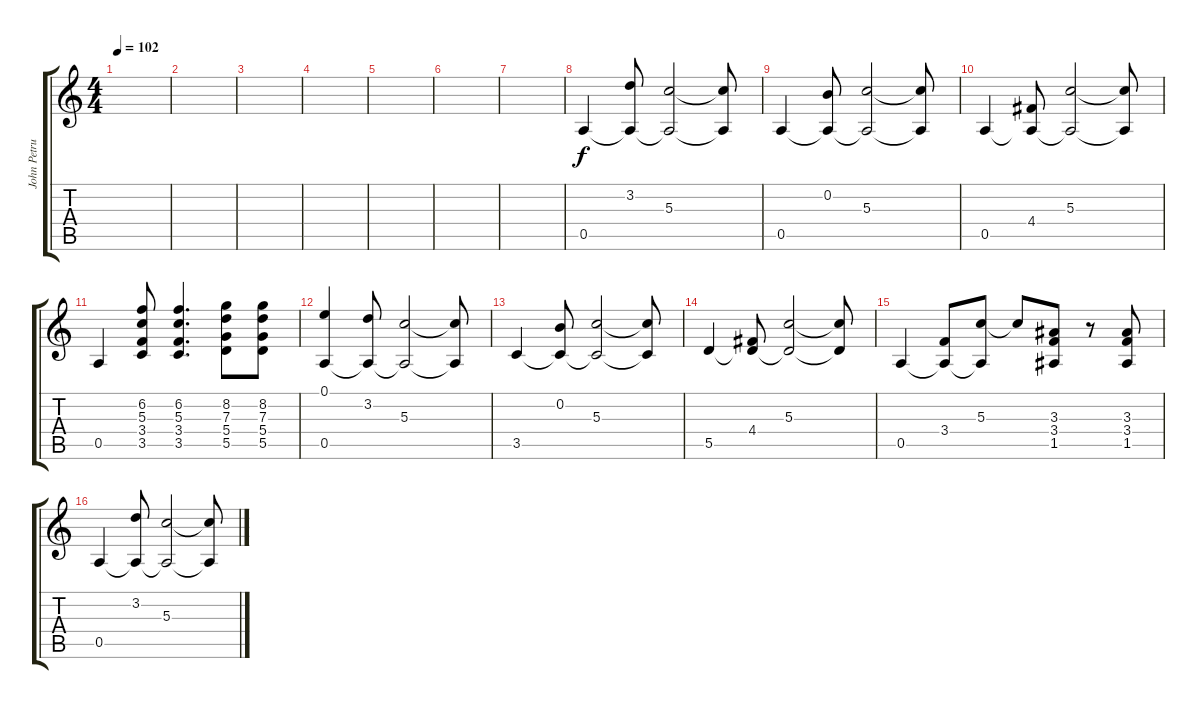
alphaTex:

\track ("John Petrucci Acoustic Guitar" "John Petru") {instrument acousticguitarsteel}
\staff {score tabs}
\tuning (E4 B3 G3 D3 A2 E2) {hide}
\ts (4 4)
\tempo 102
\clef g2
\ks c
|
|
|
|
|
|
|
0.5.4{volume 13} (3.2 0.5{t}).8 (5.3 0.5{t}).2 (5.3{t} 0.5{t}).8 |
0.5.4 (0.2 0.5{t}).8 (5.3 0.5{t}).2 (5.3{t} 0.5{t}).8 |
0.5.4 (4.4 0.5{t}).8 (5.3 0.5{t}).2 (5.3{t} 0.5{t}).8 |
0.5.4 (6.2 5.3 3.4 3.5).8 (6.2 5.3 3.4 3.5).4{d} (8.2 7.3 5.4 5.5).8 (8.2 7.3 5.4 5.5).8 |
(0.1 0.5).4 (3.2 0.5{t}).8 (5.3 0.5{t}).2 (5.3{t} 0.5{t}).8 |
3.5.4 (0.2 3.5{t}).8 (5.3 3.5{t}).2 (5.3{t} 3.5{t}).8 |
5.5.4 (4.4 5.5{t}).8 (5.3 5.5{t}).2 (5.3{t} 5.5{t}).8 |
0.5.4 (3.4 0.5{t}).8 (5.3 0.5{t}).8 5.3{t}.8 (3.3 3.4 1.5).8 r.8 (3.3 3.4 1.5).8 |
0.5.4 (3.2 0.5{t}).8 (5.3 0.5{t}).2 (5.3{t} 0.5{t}).8
